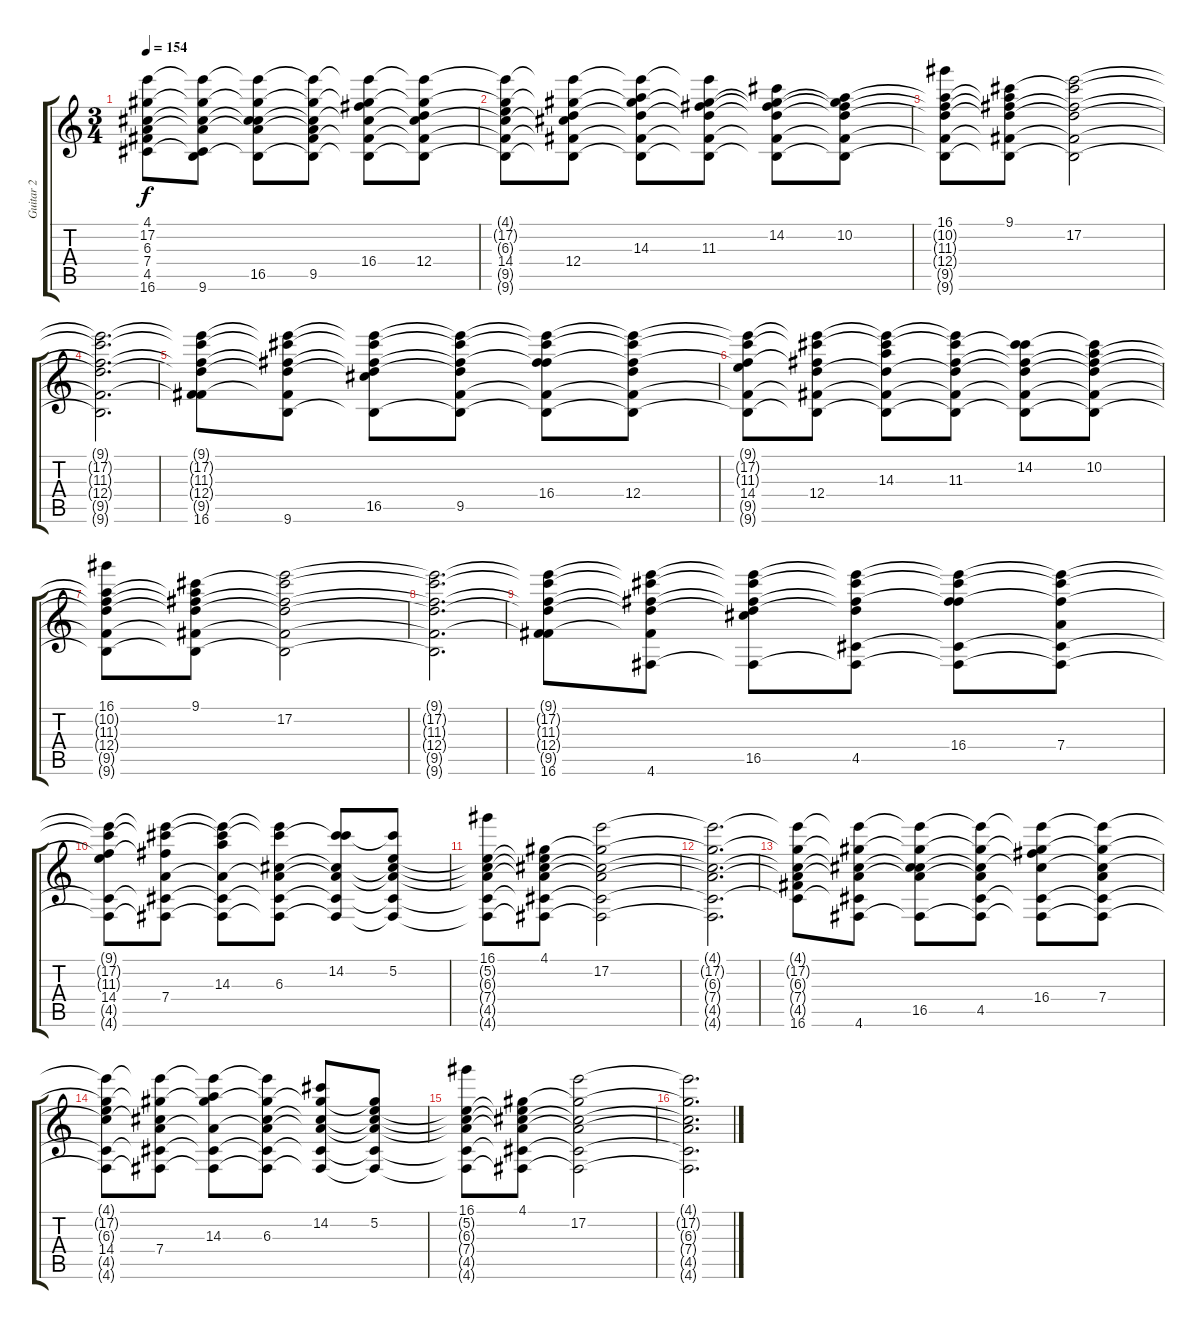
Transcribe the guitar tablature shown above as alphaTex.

\track ("Guitar 2" "Guitar 2") {instrument electricguitarjazz}
\staff {score tabs}
\tuning (E4 B3 G3 D3 A2 D2) {hide}
\ts (3 4)
\tempo 154
\clef g2
\ks c
(4.1{t} 17.2{t} 6.3{t} 7.4{t} 4.5{t} 16.6).8{dy f} (4.1{t} 17.2{t} 6.3{t} 7.4{t} 4.5{t} 9.6).8 (4.1{t} 17.2{t} 6.3{t} 7.4{t} 16.5 9.6{t}).8 (4.1{t} 17.2{t} 6.3{t} 7.4{t} 9.5 9.6{t}).8 (4.1{t} 17.2{t} 6.3{t} 16.4 9.5{t} 9.6{t}).8 (4.1{t} 17.2{t} 6.3{t} 12.4 9.5{t} 9.6{t}).8 |
(4.1{t} 17.2{t} 6.3{t} 14.4 9.5{t} 9.6{t}).8 (4.1{t} 17.2{t} 6.3{t} 12.4 9.5{t} 9.6{t}).8 (4.1{t} 17.2{t} 14.3 12.4{t} 9.5{t} 9.6{t}).8 (4.1{t} 17.2{t} 11.3 12.4{t} 9.5{t} 9.6{t}).8 (4.1{t} 14.2 11.3{t} 12.4{t} 9.5{t} 9.6{t}).8 (4.1{t} 10.2 11.3{t} 12.4{t} 9.5{t} 9.6{t}).8 |
(16.1 10.2{t} 11.3{t} 12.4{t} 9.5{t} 9.6{t}).8 (9.1 10.2{t} 11.3{t} 12.4{t} 9.5{t} 9.6{t}).8 (9.1{t} 17.2 11.3{t} 12.4{t} 9.5{t} 9.6{t}).2 |
(9.1{t} 17.2{t} 11.3{t} 12.4{t} 9.5{t} 9.6{t}).2{d} |
(9.1{t} 17.2{t} 11.3{t} 12.4{t} 9.5{t} 16.6).8 (9.1{t} 17.2{t} 11.3{t} 12.4{t} 9.5{t} 9.6).8 (9.1{t} 17.2{t} 11.3{t} 12.4{t} 16.5 9.6{t}).8 (9.1{t} 17.2{t} 11.3{t} 12.4{t} 9.5 9.6{t}).8 (9.1{t} 17.2{t} 11.3{t} 16.4 9.5{t} 9.6{t}).8 (9.1{t} 17.2{t} 11.3{t} 12.4 9.5{t} 9.6{t}).8 |
(9.1{t} 17.2{t} 11.3{t} 14.4 9.5{t} 9.6{t}).8 (9.1{t} 17.2{t} 11.3{t} 12.4 9.5{t} 9.6{t}).8 (9.1{t} 17.2{t} 14.3 12.4{t} 9.5{t} 9.6{t}).8 (9.1{t} 17.2{t} 11.3 12.4{t} 9.5{t} 9.6{t}).8 (9.1{t} 14.2 11.3{t} 12.4{t} 9.5{t} 9.6{t}).8 (9.1{t} 10.2 11.3{t} 12.4{t} 9.5{t} 9.6{t}).8 |
(16.1 10.2{t} 11.3{t} 12.4{t} 9.5{t} 9.6{t}).8 (9.1 10.2{t} 11.3{t} 12.4{t} 9.5{t} 9.6{t}).8 (9.1{t} 17.2 11.3{t} 12.4{t} 9.5{t} 9.6{t}).2 |
(9.1{t} 17.2{t} 11.3{t} 12.4{t} 9.5{t} 9.6{t}).2{d} |
(9.1{t} 17.2{t} 11.3{t} 12.4{t} 9.5{t} 16.6).8 (9.1{t} 17.2{t} 11.3{t} 12.4{t} 9.5{t} 4.6).8 (9.1{t} 17.2{t} 11.3{t} 12.4{t} 16.5 4.6{t}).8 (9.1{t} 17.2{t} 11.3{t} 12.4{t} 4.5 4.6{t}).8 (9.1{t} 17.2{t} 11.3{t} 16.4 4.5{t} 4.6{t}).8 (9.1{t} 17.2{t} 11.3{t} 7.4 4.5{t} 4.6{t}).8 |
(9.1{t} 17.2{t} 11.3{t} 14.4 4.5{t} 4.6{t}).8 (9.1{t} 17.2{t} 11.3{t} 7.4 4.5{t} 4.6{t}).8 (9.1{t} 17.2{t} 14.3 7.4{t} 4.5{t} 4.6{t}).8 (9.1{t} 17.2{t} 6.3 7.4{t} 4.5{t} 4.6{t}).8 (9.1{t} 14.2 6.3{t} 7.4{t} 4.5{t} 4.6{t}).8 (9.1{t} 5.2 6.3{t} 7.4{t} 4.5{t} 4.6{t}).8 |
(16.1 5.2{t} 6.3{t} 7.4{t} 4.5{t} 4.6{t}).8 (4.1 5.2{t} 6.3{t} 7.4{t} 4.5{t} 4.6{t}).8 (4.1{t} 17.2 6.3{t} 7.4{t} 4.5{t} 4.6{t}).2 |
(4.1{t} 17.2{t} 6.3{t} 7.4{t} 4.5{t} 4.6{t}).2{d} |
(4.1{t} 17.2{t} 6.3{t} 7.4{t} 4.5{t} 16.6).8 (4.1{t} 17.2{t} 6.3{t} 7.4{t} 4.5{t} 4.6).8 (4.1{t} 17.2{t} 6.3{t} 7.4{t} 16.5 4.6{t}).8 (4.1{t} 17.2{t} 6.3{t} 7.4{t} 4.5 4.6{t}).8 (4.1{t} 17.2{t} 6.3{t} 16.4 4.5{t} 4.6{t}).8 (4.1{t} 17.2{t} 6.3{t} 7.4 4.5{t} 4.6{t}).8 |
(4.1{t} 17.2{t} 6.3{t} 14.4 4.5{t} 4.6{t}).8 (4.1{t} 17.2{t} 6.3{t} 7.4 4.5{t} 4.6{t}).8 (4.1{t} 17.2{t} 14.3 7.4{t} 4.5{t} 4.6{t}).8 (4.1{t} 17.2{t} 6.3 7.4{t} 4.5{t} 4.6{t}).8 (4.1{t} 14.2 6.3{t} 7.4{t} 4.5{t} 4.6{t}).8 (4.1{t} 5.2 6.3{t} 7.4{t} 4.5{t} 4.6{t}).8 |
(16.1 5.2{t} 6.3{t} 7.4{t} 4.5{t} 4.6{t}).8 (4.1 5.2{t} 6.3{t} 7.4{t} 4.5{t} 4.6{t}).8 (4.1{t} 17.2 6.3{t} 7.4{t} 4.5{t} 4.6{t}).2 |
(4.1{t} 17.2{t} 6.3{t} 7.4{t} 4.5{t} 4.6{t}).2{d}
